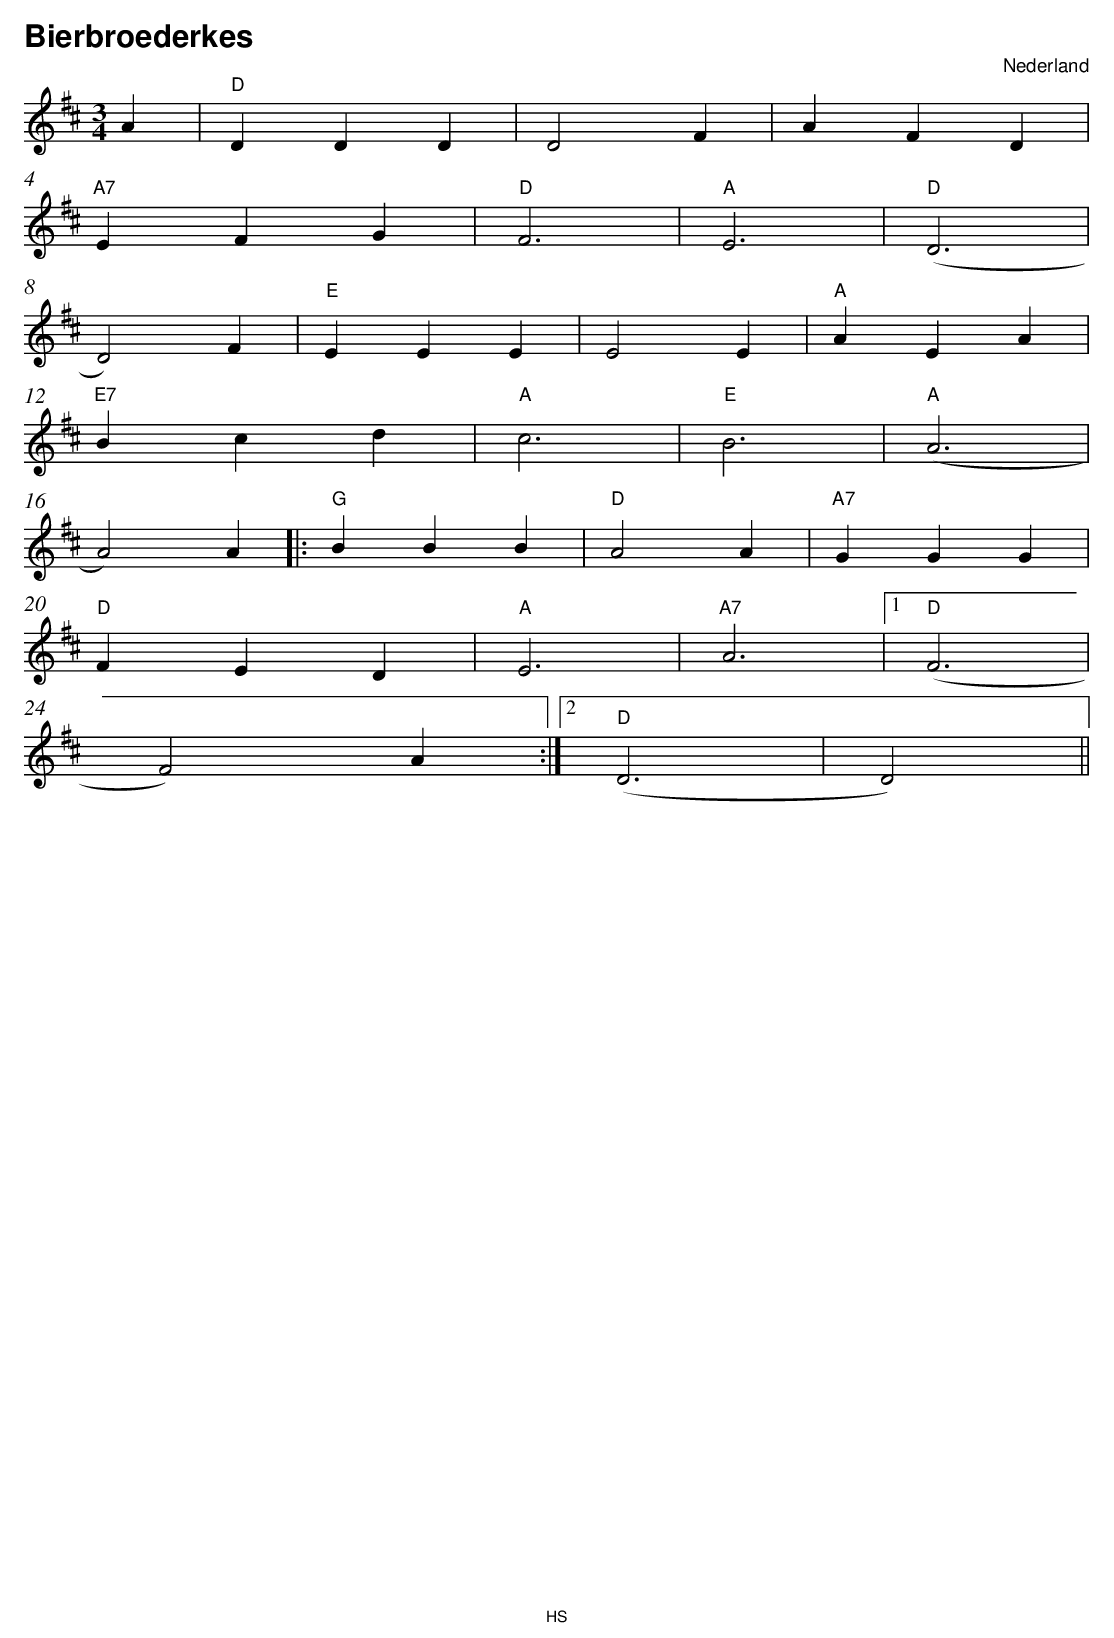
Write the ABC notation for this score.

X:1
T:Bierbroederkes
O:Nederland
M:3/4
L:1/8
Q:1/4=120
K:D
V:1
A2 |"D" D2 D2 D2 |D4 F2 |A2 F2 D2 |
"A7" E2 F2 G2 |"D" F6 |"A" E6 |"D" (D6 |
D4) F2  |"E" E2 E2 E2 |E4 E2 |"A" A2 E2 A2 |
"E7" B2 c2 d2 |"A" c6 |"E" B6 |"A" (A6 |
A4) A2   |:"G" B2 B2 B2 |"D" A4 A2 |"A7" G2 G2 G2 |
"D" F2 E2 D2 |"A" E6 |"A7" A6 |1 "D" (F6 |
F4) A2 :|2 "D" (D6 |D4) ||
